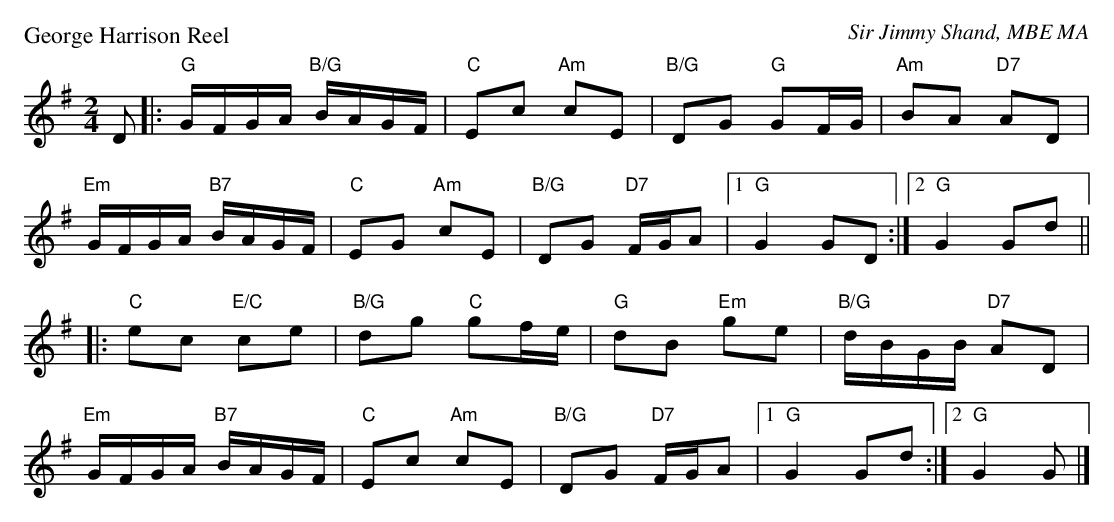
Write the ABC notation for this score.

X:1
P: George Harrison Reel
C:Sir Jimmy Shand, MBE MA
M:2/4
L:1/16
K:G
D2 |:\
"G"GFGA "B/G"BAGF | "C"E2c2 "Am"c2E2 | "B/G"D2G2 "G"G2FG | "Am"B2A2 "D7"A2D2 |
"Em"GFGA "B7"BAGF | "C"E2G2 "Am"c2E2 | "B/G"D2G2 "D7"FGA2 |1 "G"G4 G2D2 :|2 "G"G4 G2d2 ||
|:\
"C"e2c2 "E/C"c2e2 | "B/G"d2g2 "C"g2fe | "G"d2B2 "Em"g2e2 | "B/G"dBGB "D7"A2D2 |
"Em"GFGA "B7"BAGF | "C"E2c2 "Am"c2E2 | "B/G"D2G2 "D7"FGA2 |1 "G"G4 G2d2 :|2 "G"G4 G2 |]
